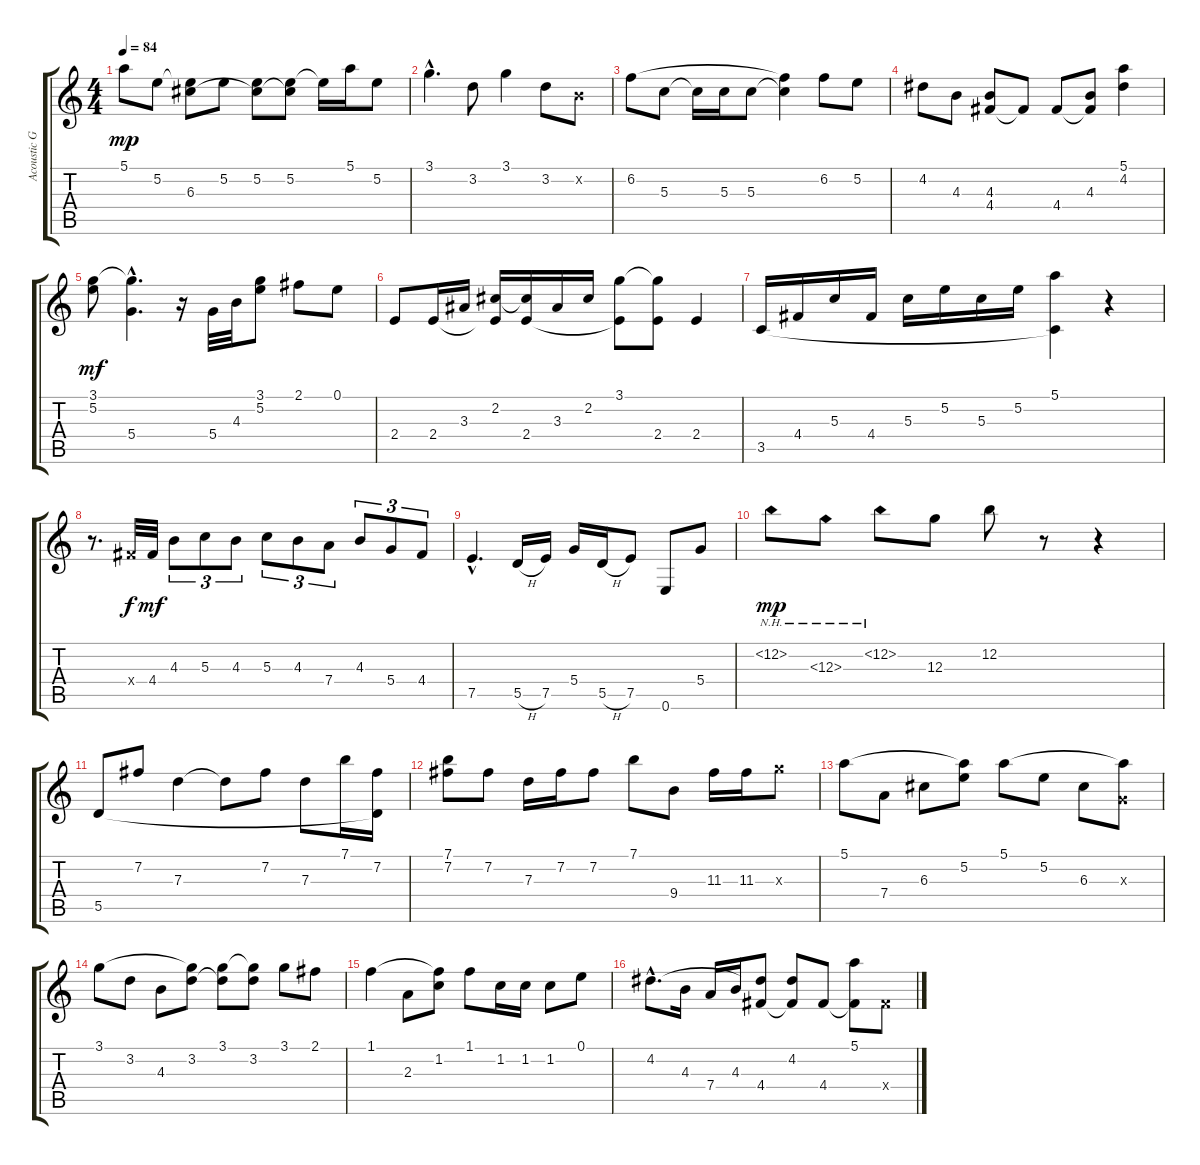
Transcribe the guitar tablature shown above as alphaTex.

\track ("Acoustic Guitar" "Acoustic G") {instrument acousticguitarnylon}
\staff {score tabs}
\tuning (E4 B3 G3 D3 A2 E2) {hide}
\ts (4 4)
\tempo 84
\clef g2
\ks c
5.1.8{dy mp} 5.2.8 (5.2{t} 6.3).8 5.2.8 (5.2 6.3{t}).8 (5.2 6.3{t}).8 5.2{t}.16 5.1.16 5.2.8 |
3.1{hac}.4{d} 3.2.8 3.1.4 3.2.8 0.2{x}.8 |
6.2.8 5.3.8 5.3{t}.16 5.3.16 5.3.8 (6.2{t} 5.3{t}).4 6.2.8 5.2.8 |
4.2.8 4.3.8 (4.3 4.4).8 4.4{t}.8 4.4.8 (4.3 4.4{t}).8 (5.1 4.2).4 |
(3.1 5.2).8{dy mf} (3.1{hac t} 5.4{hac}).4{d} r.16 5.4.32 4.3.32 (3.1 5.2).8 2.1.8 0.1.8 |
2.4.8 2.4.16 3.3.16 (2.2 2.4{t}).16 (2.2{t} 2.4).16 3.3.16 2.2.16 (3.1 2.4{t}).8 (3.1{t} 2.4).8 2.4.4 |
3.5.16 4.4.16 5.3.16 4.4.16 5.3.16 5.2.16 5.3.16 5.2.16 (5.1 3.5{t}).4 r.4 |
r.8{d} 4.4{x}.32{dy f} 4.4.32{dy mf} 4.3.8{tu (3 2)} 5.3.8{tu (3 2)} 4.3.8{tu (3 2)} 5.3.8{tu (3 2)} 4.3.8{tu (3 2)} 7.4.8{tu (3 2)} 4.3.8{tu (3 2)} 5.4.8{tu (3 2)} 4.4.8{tu (3 2)} |
7.5{hac}.4{d} 5.5{h}.16 7.5.16 5.4.16 5.5{h}.16 7.5.8 0.6.8 5.4.8 |
12.2{nh}.8{dy mp} 12.3{nh}.8 12.2{nh}.8 12.3.8 12.2.8 r.8 r.4 |
5.5.8 7.2.8 7.3.4 7.3{t}.8 7.2.8 7.3.8 7.1.16 (7.2 5.5{t}).16 |
(7.1 7.2).8 7.2.8 7.3.16 7.2.16 7.2.8 7.1.8 9.4.8 11.3.16 11.3.16 12.3{x}.8 |
5.1.8 7.4.8 6.3.8 (5.1{t} 5.2).8 5.1.8 5.2.8 6.3.8 (5.1{t} 0.3{x}).8 |
3.1.8 3.2.8 4.3.8 (3.1{t} 3.2).8 (3.1 3.2{t}).8 (3.1{t} 3.2).8 3.1.8 2.1.8 |
1.1.4 2.3.8 (1.1{t} 1.2).8 1.1.8 1.2.16 1.2.16 1.2.8 0.1.8 |
4.2{hac}.8{d} 4.3.16 7.4.16 4.3.16 (4.2{t} 4.4).8 (4.2 4.4{t}).8 4.4.8 (5.1 4.4{t}).8 4.4{x}.8
